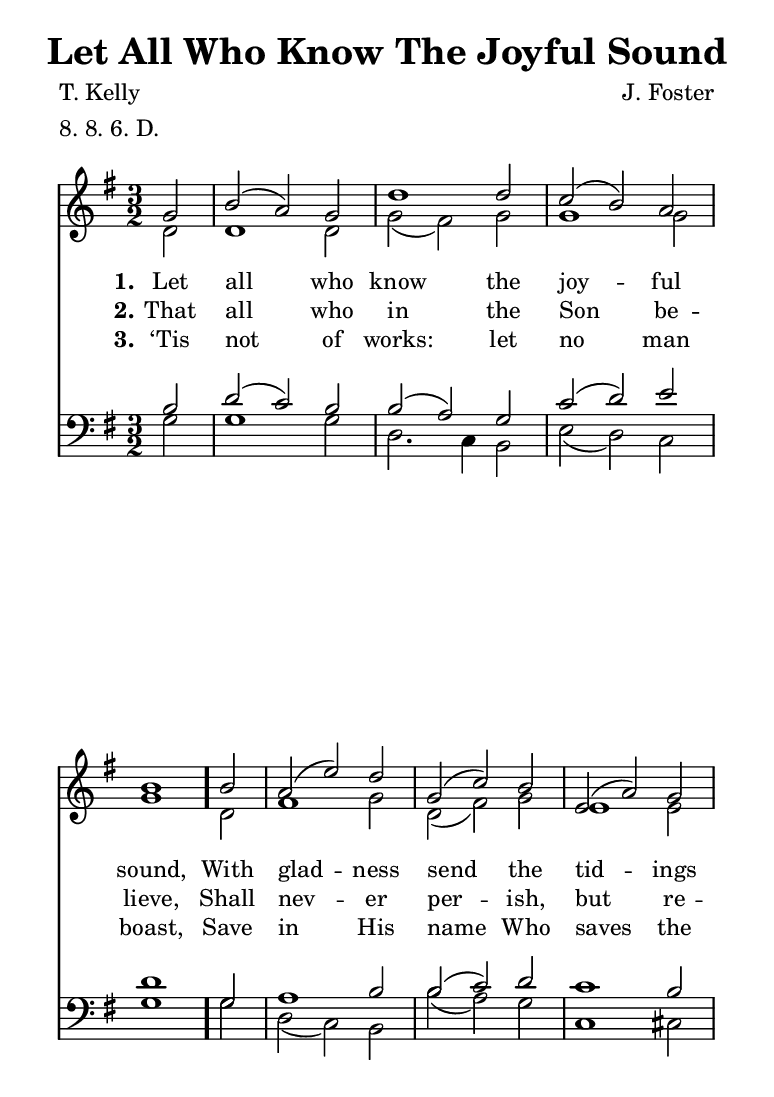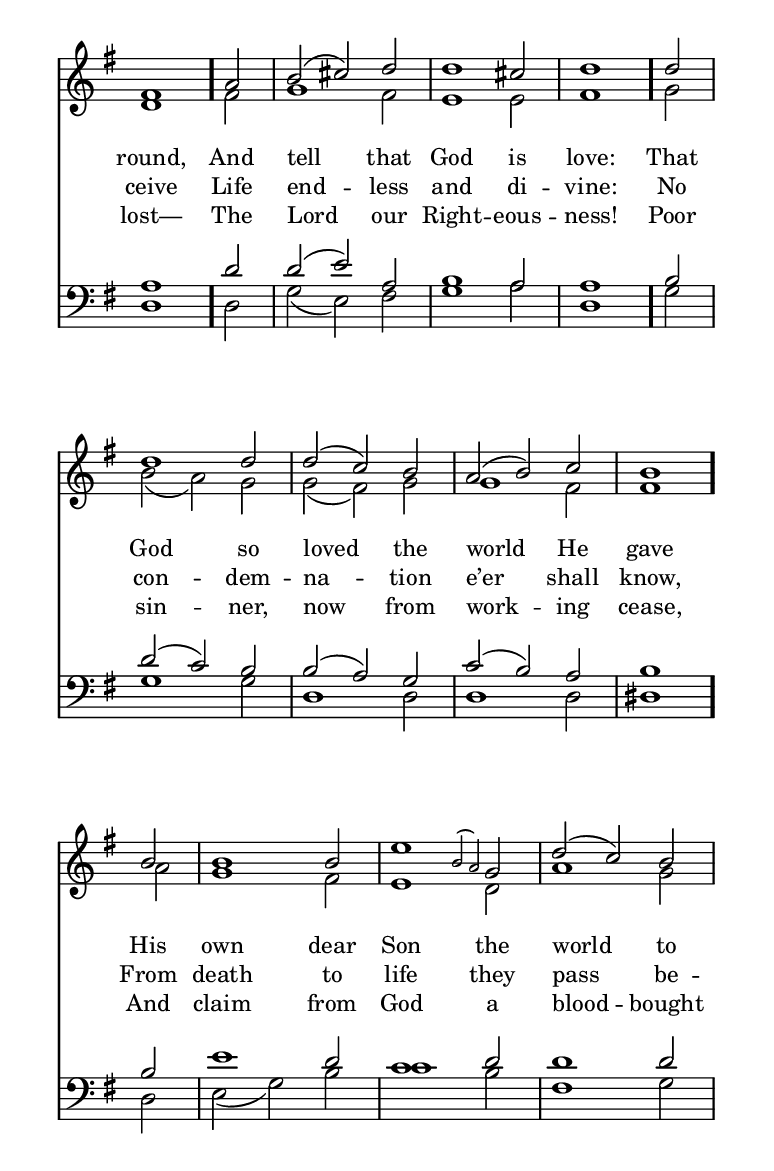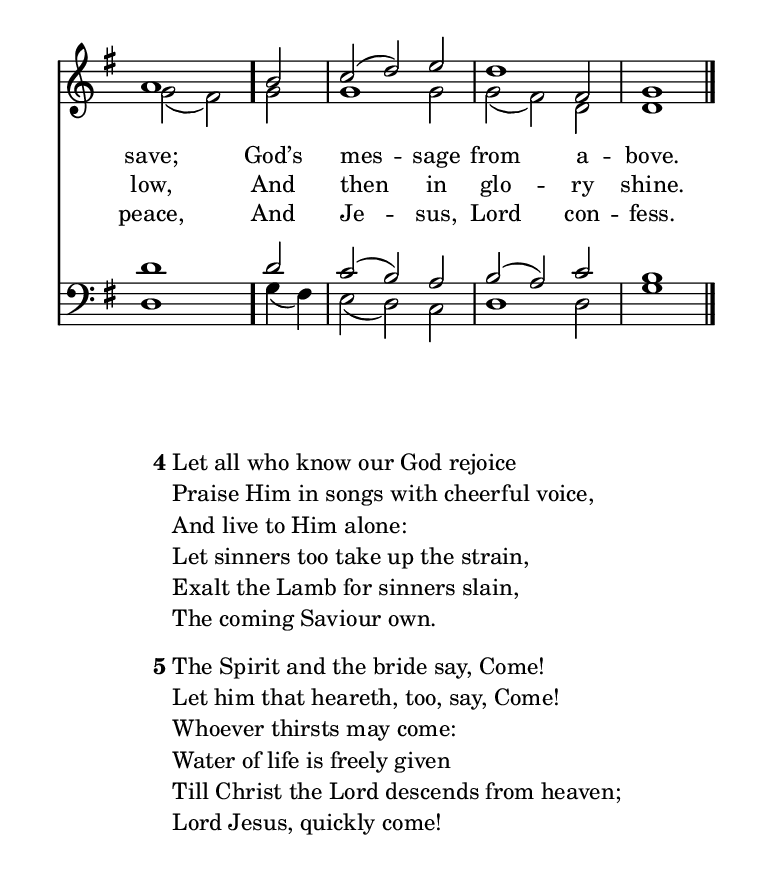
\include "common/global.ily"
\paper {
  \include "common/paper.ily"
  systems-per-page = ##f
  system-count = #(cond (is-eogsized 3) (#t #f))
}

\header{
  hymnnumber = "100"
  title = "Let All Who Know The Joyful Sound"
  tunename = "Pembroke"
  meter = "8. 8. 6. D."
  poet = "T. Kelly"
  composer = "J. Foster"
  %copyright = ""
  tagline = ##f
}

% for fermata in MIDI
ta = { \tempo 2=100 }
tb = { \tempo 2=50 }

global = {
  \include "common/overrides.ily"
  \override Staff.TimeSignature.style = #'()
  \time 3/2
  \override Score.MetronomeMark.transparent = ##t % hide all fermata changes too
  \ta
  \key g \major
  \partial 2
  \autoBeamOff
}

notesSoprano = {
\global
\relative c'' {

  g2 | b( a) g | d'1 d2 | c( b) a | b1
  b2 | a( e') d | g,( c) b | e,( a) g | fis1
  a2 | b( cis) d | d1 cis2 | d1
  d2 | d1 d2 | d( c) b | a( b) c | b1
  b2 | b1 b2 | e1 \grace { b2( a2) } g2 | d'( c) b | a1
  b2 | c( d) e | d1 fis,2 | g1

  \bar "|."

}
}

notesAlto = {
\global
\relative e' {

  d2 | d1 d2 | g( fis) g | g1 g2 | g1
  d2 | fis1 g2 | d( fis) g | e1 e2 | d1
  fis2 | g1 fis2 | e1 e2 | fis1
  g2 | b( a) g | g( fis) g | g1 fis2 | fis1
  a2 | g1 fis2 | e1 d2 | a'1 g2 | g( fis)
  g2 | g1 g2 | g( fis) d | d1

}
}

notesTenor = {
\global
\relative a {

  b2 | d( c) b | b( a) g | c( d) e | d1
  g,2 | a1 b2 | b(c) d | c1 b2 | a1
  d2 | d( e) a, | b1 a2 | a1
  b2 | d( c) b | b( a) g | c( b) a | b1
  b2 | e1 d2 | c1 d2 | d1 d2 | d1
  d2 | c( b) a | b( a) c | b1

}
}

notesBass = {
\global
\relative f {

  g2 | g1 g2 | d2. c4 b2 | e( d) c | g'1
  g2 | d( c) b | b'( a) g | c,1 cis2 | d1
  d2 | g( e) fis | g1 a2 | d,1
  g2 | g1 g2 | d1 d2 | d1 d2 | dis1
  dis2 | e( g) b | c1 b2 | fis1 g2 | d1
  g4( fis4) | e2( d) c | d1 d2 | g1

}
}

wordsA = \lyricmode {
\set stanza = "1."

Let all who know the joy -- ful sound, \bar "."
With glad -- ness send the tid -- ings round, \bar "."
And tell that God is love: \bar "."
That God so loved the world He gave \bar "."
His own dear Son the world to save; \bar "."
God’s mes -- sage from a -- bove. \bar "."

}

wordsB = \lyricmode {
\set stanza = "2."

That all who in the Son be -- lieve,
Shall nev -- er per -- ish, but re -- ceive
Life end -- less and di -- vine:
No con -- dem -- na -- tion e’er shall know,
From death to life they pass be -- low,
And then in glo -- ry shine.

}

wordsC = \lyricmode {
\set stanza = "3."

‘Tis not of works: let no man boast,
Save in His name Who saves the lost—
The Lord our Right -- eous -- ness!
Poor sin -- ner, now from work -- ing cease,
And claim from God a blood -- bought peace,
And Je -- sus, Lord con -- fess.

}

wordsD = \markuplist {

\line { Let all who know our God rejoice }
\line { Praise Him in songs with cheerful voice, }
\line { And live to Him alone: }
\line { Let sinners too take up the strain, }
\line { Exalt the Lamb for sinners slain, }
\line { The coming Saviour own. }

}

wordsE = \markuplist {

\line { The Spirit and the bride say, Come! }
\line { Let him that heareth, too, say, Come! }
\line { Whoever thirsts may come: }
\line { Water of life is freely given }
\line { Till Christ the Lord descends from heaven; }
\line { Lord Jesus, quickly come! }

}

\score {
  \context ChoirStaff <<
    \context Staff = upper <<
      \set ChoirStaff.systemStartDelimiter = #'SystemStartBar
      \context Voice  = sopranos { \voiceOne << \notesSoprano >> }
      \context Voice  = altos { \voiceTwo << \notesAlto >> }
      \context Lyrics = one   \lyricsto sopranos \wordsA
      \context Lyrics = two   \lyricsto sopranos \wordsB
      \context Lyrics = three \lyricsto sopranos \wordsC
    >>
    \context Staff = men <<
      \clef bass
      \context Voice  = tenors { \voiceOne << \notesTenor >> }
      \context Voice  = basses { \voiceTwo << \notesBass >> }
    >>
  >>
  \layout {
    \include "common/layout.ily"
  }
  \midi{
    \include "common/midi.ily"
  }
}

\noPageBreak

\markup { \fill-line { \column {
  \line{ \bold 4 \column { \wordsD } } \combine \null \vspace #0.4
  \line{ \bold 5 \column { \wordsE } } \combine \null \vspace #0.4
} } }

\pageBreak

\version "2.18.0"  % necessary for upgrading to future LilyPond versions.

% vi:set et ts=2 sw=2 ai nocindent syntax=lilypond:
